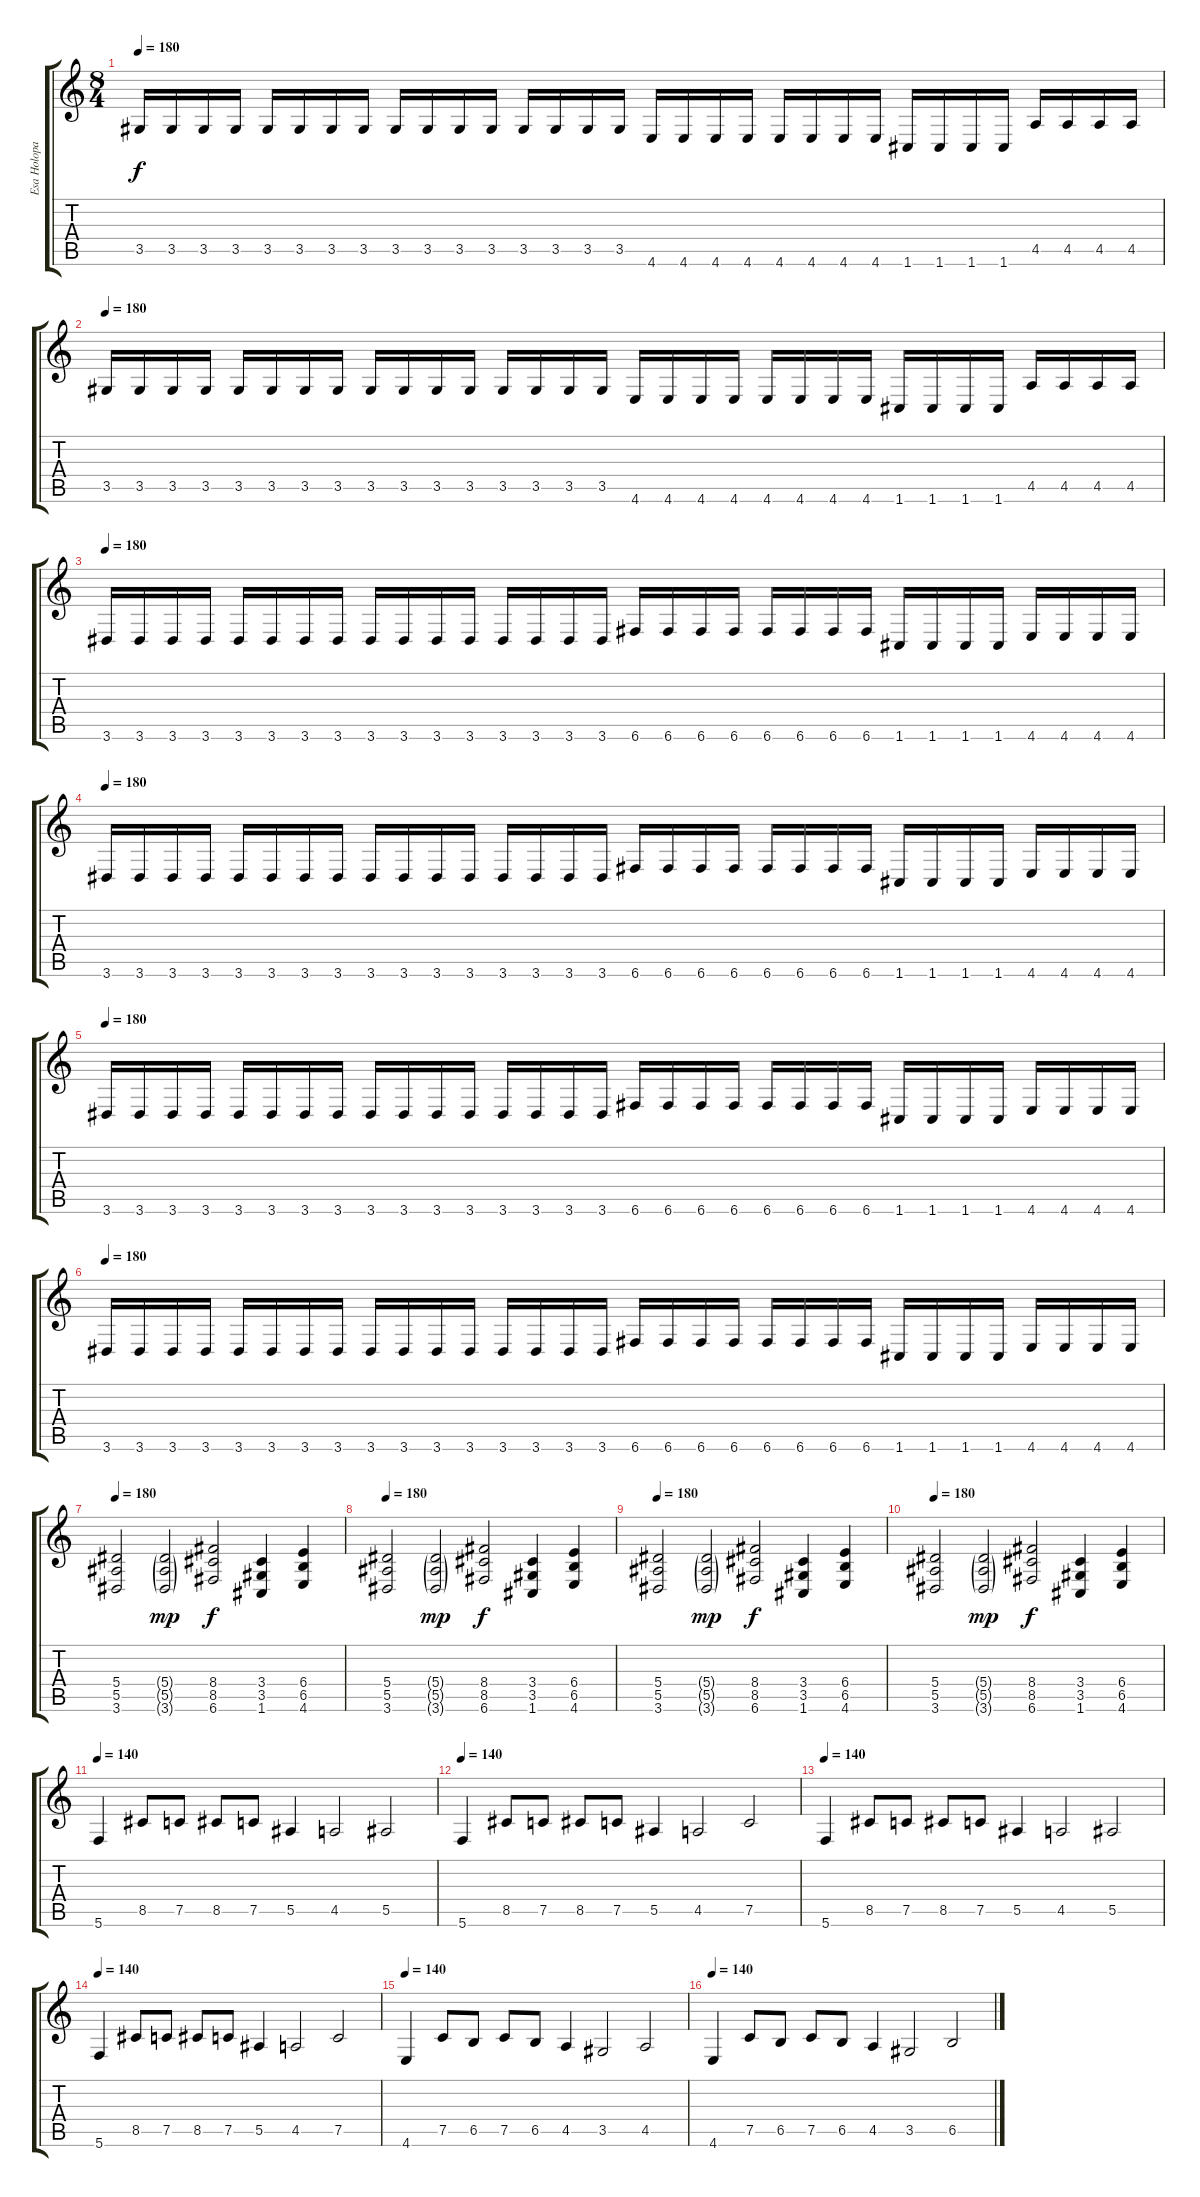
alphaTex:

\track ("Esa Holopainen" "Esa Holopa") {instrument distortionguitar}
\staff {score tabs}
\tuning (C4 G3 Eb3 Bb2 F2 C2) {hide}
\ts (8 4)
\tempo 180
\clef g2
\ks c
3.5.16{dy f} 3.5.16 3.5.16 3.5.16 3.5.16 3.5.16 3.5.16 3.5.16 3.5.16 3.5.16 3.5.16 3.5.16 3.5.16 3.5.16 3.5.16 3.5.16 4.6.16 4.6.16 4.6.16 4.6.16 4.6.16 4.6.16 4.6.16 4.6.16 1.6.16 1.6.16 1.6.16 1.6.16 4.5.16 4.5.16 4.5.16 4.5.16 |
\tempo 180
3.5.16 3.5.16 3.5.16 3.5.16 3.5.16 3.5.16 3.5.16 3.5.16 3.5.16 3.5.16 3.5.16 3.5.16 3.5.16 3.5.16 3.5.16 3.5.16 4.6.16 4.6.16 4.6.16 4.6.16 4.6.16 4.6.16 4.6.16 4.6.16 1.6.16 1.6.16 1.6.16 1.6.16 4.5.16 4.5.16 4.5.16 4.5.16 |
\tempo 180
3.6.16 3.6.16 3.6.16 3.6.16 3.6.16 3.6.16 3.6.16 3.6.16 3.6.16 3.6.16 3.6.16 3.6.16 3.6.16 3.6.16 3.6.16 3.6.16 6.6.16 6.6.16 6.6.16 6.6.16 6.6.16 6.6.16 6.6.16 6.6.16 1.6.16 1.6.16 1.6.16 1.6.16 4.6.16 4.6.16 4.6.16 4.6.16 |
\tempo 180
3.6.16 3.6.16 3.6.16 3.6.16 3.6.16 3.6.16 3.6.16 3.6.16 3.6.16 3.6.16 3.6.16 3.6.16 3.6.16 3.6.16 3.6.16 3.6.16 6.6.16 6.6.16 6.6.16 6.6.16 6.6.16 6.6.16 6.6.16 6.6.16 1.6.16 1.6.16 1.6.16 1.6.16 4.6.16 4.6.16 4.6.16 4.6.16 |
\tempo 180
3.6.16 3.6.16 3.6.16 3.6.16 3.6.16 3.6.16 3.6.16 3.6.16 3.6.16 3.6.16 3.6.16 3.6.16 3.6.16 3.6.16 3.6.16 3.6.16 6.6.16 6.6.16 6.6.16 6.6.16 6.6.16 6.6.16 6.6.16 6.6.16 1.6.16 1.6.16 1.6.16 1.6.16 4.6.16 4.6.16 4.6.16 4.6.16 |
\tempo 180
3.6.16 3.6.16 3.6.16 3.6.16 3.6.16 3.6.16 3.6.16 3.6.16 3.6.16 3.6.16 3.6.16 3.6.16 3.6.16 3.6.16 3.6.16 3.6.16 6.6.16 6.6.16 6.6.16 6.6.16 6.6.16 6.6.16 6.6.16 6.6.16 1.6.16 1.6.16 1.6.16 1.6.16 4.6.16 4.6.16 4.6.16 4.6.16 |
\tempo 180
(5.4 5.5 3.6).2 (5.4{g} 5.5{g} 3.6{g}).2{dy mp} (8.4 8.5 6.6).2{dy f} (3.4 3.5 1.6).4 (6.4 6.5 4.6).4 |
\tempo 180
(5.4 5.5 3.6).2 (5.4{g} 5.5{g} 3.6{g}).2{dy mp} (8.4 8.5 6.6).2{dy f} (3.4 3.5 1.6).4 (6.4 6.5 4.6).4 |
\tempo 180
(5.4 5.5 3.6).2 (5.4{g} 5.5{g} 3.6{g}).2{dy mp} (8.4 8.5 6.6).2{dy f} (3.4 3.5 1.6).4 (6.4 6.5 4.6).4 |
\tempo 180
(5.4 5.5 3.6).2 (5.4{g} 5.5{g} 3.6{g}).2{dy mp} (8.4 8.5 6.6).2{dy f} (3.4 3.5 1.6).4 (6.4 6.5 4.6).4 |
\tempo 140
5.6.4 8.5.8 7.5.8 8.5.8 7.5.8 5.5.4 4.5.2 5.5.2 |
\tempo 140
5.6.4 8.5.8 7.5.8 8.5.8 7.5.8 5.5.4 4.5.2 7.5.2 |
\tempo 140
5.6.4 8.5.8 7.5.8 8.5.8 7.5.8 5.5.4 4.5.2 5.5.2 |
\tempo 140
5.6.4 8.5.8 7.5.8 8.5.8 7.5.8 5.5.4 4.5.2 7.5.2 |
\tempo 140
4.6.4 7.5.8 6.5.8 7.5.8 6.5.8 4.5.4 3.5.2 4.5.2 |
\tempo 140
4.6.4 7.5.8 6.5.8 7.5.8 6.5.8 4.5.4 3.5.2 6.5.2
